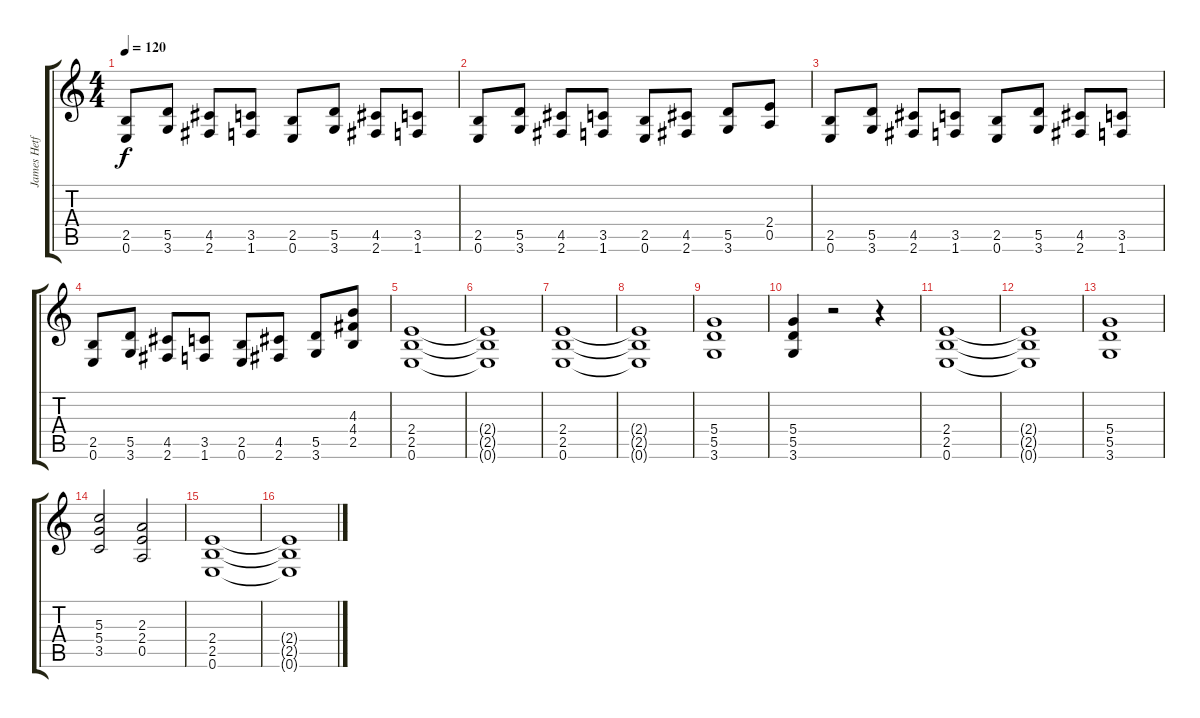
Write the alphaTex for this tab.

\track ("James Hetfield" "James Hetf") {instrument distortionguitar}
\staff {score tabs}
\tuning (E4 B3 G3 D3 A2 E2) {hide}
\ts (4 4)
\tempo 120
\clef g2
\ks c
(2.5 0.6).8{dy f} (5.5 3.6).8 (4.5 2.6).8 (3.5 1.6).8 (2.5 0.6).8 (5.5 3.6).8 (4.5 2.6).8 (3.5 1.6).8 |
(2.5 0.6).8 (5.5 3.6).8 (4.5 2.6).8 (3.5 1.6).8 (2.5 0.6).8 (4.5 2.6).8 (5.5 3.6).8 (2.4 0.5).8 |
(2.5 0.6).8 (5.5 3.6).8 (4.5 2.6).8 (3.5 1.6).8 (2.5 0.6).8 (5.5 3.6).8 (4.5 2.6).8 (3.5 1.6).8 |
(2.5 0.6).8 (5.5 3.6).8 (4.5 2.6).8 (3.5 1.6).8 (2.5 0.6).8 (4.5 2.6).8 (5.5 3.6).8 (4.3 4.4 2.5).8 |
(2.4 2.5 0.6).1 |
(2.4{t} 2.5{t} 0.6{t}).1 |
(2.4 2.5 0.6).1 |
(2.4{t} 2.5{t} 0.6{t}).1 |
(5.4 5.5 3.6).1 |
(5.4 5.5 3.6).4 r.2 r.4 |
(2.4 2.5 0.6).1 |
(2.4{t} 2.5{t} 0.6{t}).1 |
(5.4 5.5 3.6).1 |
(5.3 5.4 3.5).2 (2.3 2.4 0.5).2 |
(2.4 2.5 0.6).1 |
(2.4{t} 2.5{t} 0.6{t}).1
